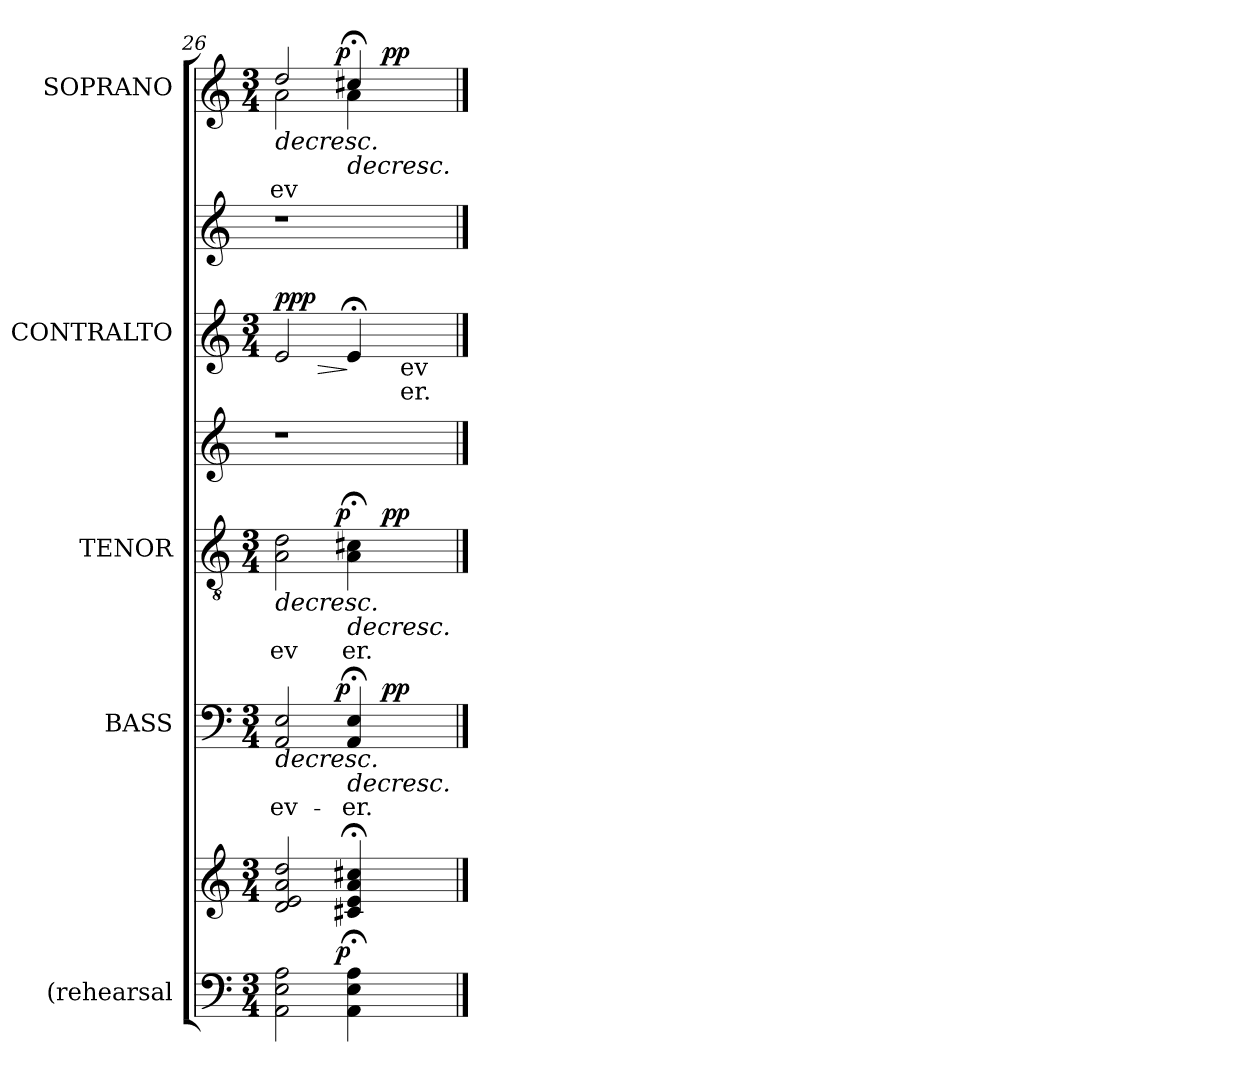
**kern	**kern	**dynam	**kern	**text	**dynam	**kern	**text	**dynam	**kern	**kern	**dynam	**kern	**kern	**text	**dynam
*part7	*part7	*part7	*part6	*part6	*part6	*part5	*part5	*part5	*part4	*part3	*part3	*part2	*part1	*part1	*part1
*staff8	*staff7	*staff7/8	*staff6	*staff6	*staff6	*staff5	*staff5	*staff5	*staff4	*staff3	*staff3	*staff2	*staff1	*staff1	*staff1
*I"(rehearsal	*	*	*I"BASS	*	*	*I"TENOR	*	*	*	*I"CONTRALTO	*	*	*I"SOPRANO	*	*
*clefF4	*clefG2	*	*clefF4	*	*	*clefGv2	*	*	*clefG2	*clefG2	*	*clefG2	*clefG2	*	*
*k[]	*k[]	*	*k[]	*	*	*k[]	*	*	*k[]	*k[]	*	*k[]	*k[]	*	*
*C:	*C:	*	*C:	*	*	*C:	*	*	*C:	*C:	*	*C:	*C:	*	*
*M3/4	*M3/4	*	*M3/4	*	*	*M3/4	*	*	*	*M3/4	*	*	*M3/4	*	*
=26	=26	=26	=26	=26	=26	=26	=26	=26	=26	=26	=26	=26	=26	=26	=26
!	!	!	!	!LO:LY:b	!LO:HP:b	!	!LO:LY:b	!LO:HP:b	!	!	!LO:HP:b	!	!	!	!
!	!	!	!	!	!	!	!	!	!	!	!LO:HP:n=1:b	!	!	!LO:LY:b	!LO:HP:b
*	*	*	*	*	*	*	*	*	*	*	*	*	*^	*	*
!	!	!	!	!	!	!	!	!	!	!	!LO:DY:n=1:a	!	!	!	!	!
!	!	!	!	!	!	!	!	!	!	!	!LO:DY:n=2:a	!	!	!	!	!
*^	*	*	*^	*	*	*^	*	*	*	*	*	*	*^	*	*	*
*	*	*	*	*	*^	*	*	*	*^	*	*	*	*	*	*	*	*	*^	*	*
2AA\ 2E\ 2A\	4...ryy	2d/ 2e/ 2a/ 2dd/	.	2AA/ 2E/	4...ryy	2ryy	ev-	>	2A\ 2d\	4...ryy	2ryy	ev	>	1r	2e/	> > p pp	1r	2dd/	2a\	4...ryy	2ryy	ev	>
!	!	!	!LO:DY:a=2	!	!	!	!	!LO:DY:a	!	!	!	!	!LO:DY:a	!	!	!	!	!	!	!	!	!	!LO:DY:a
.	2ryy	.	p	.	2ryy	.	.	p	.	2ryy	.	.	p	.	.	.	.	.	.	2ryy	.	.	p
!	!	!	!	!	!	!	!LO:LY:b	!LO:HP:n=1:b	!	!	!	!LO:LY:b	!LO:HP:n=1:b	!	!	!	!	!	!	!	!	!LO:LY:b	!LO:HP:n=1:b
4AA\;< 4E\;< 4A\;<	.	4c#X/; 4e/; 4a/; 4cc#X/;	.	4AA/; 4E/;	.	8.ryy	-er.	] >	4A\;< 4c#X\;<	.	8.ryy	er.	] >	.	4e;/	]	.	4cc#X;</	4a\	.	8.ryy	.	] >
!	!	!	!	!	!	!	!	!LO:DY:a	!	!	!	!	!LO:DY:a	!	!	!	!	!	!	!	!	!	!LO:DY:a
.	.	.	.	.	.	4ryy	.	pp	.	.	4ryy	.	pp	.	.	.	.	.	.	.	4ryy	.	pp
!	!	!	!	!	!	!	!	!	!	!	!	!	!	!	!LO:TX:b:t=ev	!	!	!	!	!	!	!	!
!	!	!	!	!	!	!	!	!	!	!	!	!	!	!	!LO:TX:b:t=er.	!	!	!	!	!	!	!	!
4ryy	.	4ryy	.	4ryy	.	.	.	]	4ryy	.	.	.	]	.	4ryy	]	.	4ryy	4ryy	.	.	.	]
.	.	.	.	.	.	16ryy	.	.	.	.	16ryy	.	.	.	.	.	.	.	.	.	16ryy	.	.
.	32ryy	.	.	.	32ryy	.	.	.	.	32ryy	.	.	.	.	.	.	.	.	.	32ryy	.	.	.
*	*	*	*	*v	*v	*v	*	*	*	*	*	*	*	*	*	*	*	*v	*v	*v	*v	*	*
*v	*v	*	*	*	*	*	*v	*v	*v	*	*	*	*	*	*	*	*	*
==	==	==	==	==	==	==	==	==	==	==	==	==	==	==	==
*-	*-	*-	*-	*-	*-	*-	*-	*-	*-	*-	*-	*-	*-	*-	*-
